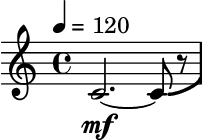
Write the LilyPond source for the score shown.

\version "2.24.2"
\language "english"
\include "lilypond-book-preamble.ly"
#(ly:set-option 'tall-page-formats 'png)
\header
{
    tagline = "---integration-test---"
}
\score
{
    \new Staff
    {
        \new Voice
        {
            {
                \tempo 4=120
                \time 4/4
                c'2.
                \mf
                ~
                \once \override BendAfter.thickness = #'3
                \once \override BendAfter.minimum-length = #3
                \once \override DurationLine.style = #'none
                c'8
                - \bendAfter #'3
                r8
            }
        }
    }
}
